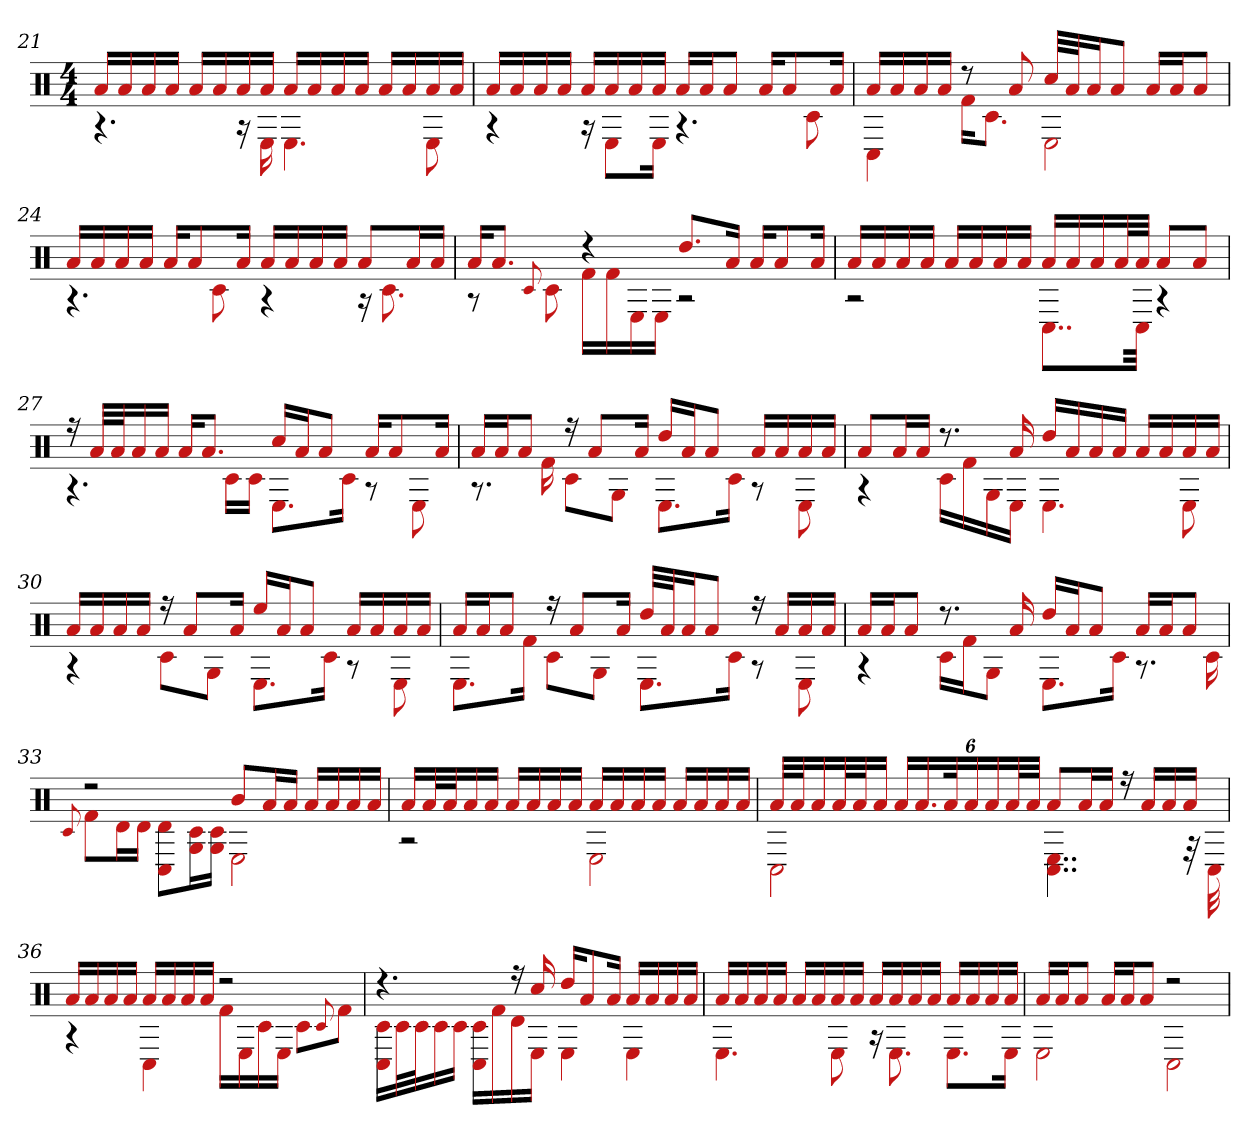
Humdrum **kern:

**kern
*part1
*staff1
*clefX
*k[]
*M4/4
=21
*^
16aLL	4.r
16a	.
16a	.
16aJJ	.
16aLL	.
16a	.
16a	16r
16aJJ	16E
16aLL	4.E
16a	.
16a	.
16aJJ	.
16aLL	.
16a	.
16a	8E
16aJJ	.
=22	=22
16aLL	4r
16a	.
16a	.
16aJJ	.
16aLL	16r
16a	8EL
16a	.
16aJJ	16EJk
16aLL	4.r
16aJ	.
8aJ	.
16aKL	.
8a	.
.	8c#
16aJk	.
=23	=23
16aLL	4C#
16a	.
16a	.
16aJJ	.
8r	16f#KL
.	8.c#J
8a	.
32cc#LLL	2E
32aJ	.
16aJ	.
8aJ	.
16aLL	.
16aJ	.
8aJ	.
=24	=24
16aLL	4.r
16a	.
16a	.
16aJJ	.
16aKL	.
8a	.
.	8c#
16aJk	.
16aLL	4r
16a	.
16a	.
16aJJ	.
8aL	16r
.	8.c#
16aL	.
16aJJ	.
=25	=25
16aKL	8r
8.aJ	.
.	8qqc#
.	8c#
4r	16f#LL
.	16f#
.	16E
.	16EJJ
8.ddL	2r
16aJk	.
16aKL	.
8a	.
16aJk	.
=26	=26
16aLL	2r
16a	.
16a	.
16aJJ	.
16aLL	.
16a	.
16a	.
16aJJ	.
16aLL	8..C#L
16a	.
16a	.
32aL	.
32aJJJ	32C#Jkk
8aL	4r
8aJ	.
=27	=27
16r	4.r
32aLLL	.
32aJ	.
16a	.
16aJJ	.
16aKL	.
8.aJ	.
.	16c#LL
.	16c#JJ
16cc#LL	8.EL
16aJ	.
8aJ	.
.	16c#Jk
16aKL	8r
8a	.
.	8E
16aJk	.
=28	=28
16aLL	8.r
16aJ	.
8aJ	.
.	16f#
16r	8c#L
8aL	.
.	8GJ
16aJk	.
16ddLL	8.EL
16aJ	.
8aJ	.
.	16c#Jk
16aLL	8r
16a	.
16a	8E
16aJJ	.
=29	=29
8aL	4r
16aL	.
16aJJ	.
8.r	16c#LL
.	16f#
.	16G
16a	16EJJ
16ddLL	4.E
16a	.
16a	.
16aJJ	.
16aLL	.
16a	.
16a	8E
16aJJ	.
=30	=30
16aLL	4r
16a	.
16a	.
16aJJ	.
16r	8c#L
8aL	.
.	8GJ
16aJk	.
16eeLL	8.EL
16aJ	.
8aJ	.
.	16c#Jk
16aLL	8r
16a	.
16a	8E
16aJJ	.
=31	=31
16aLL	8.EL
16aJ	.
8aJ	.
.	16f#Jk
16r	8c#L
8aL	.
.	8GJ
16aJk	.
32ddLLL	8.EL
32aJ	.
16aJ	.
8aJ	.
.	16c#Jk
16r	8r
16aLL	.
16a	8E
16aJJ	.
=32	=32
16aLL	4r
16aJ	.
8aJ	.
8.r	16c#LL
.	16f#J
.	8GJ
16a	.
16ddLL	8.EL
16aJ	.
8aJ	.
.	16c#Jk
16aLL	8.r
16aJ	.
8aJ	.
.	16c#
=33	=33
.	8qqc#
2r	8f#L
.	16dL
.	16dJJ
.	8d 8C#L
.	16G 16c#L
.	16G 16c#JJ
8bL	2E
16aL	.
16aJJ	.
16aLL	.
16a	.
16a	.
16aJJ	.
=34	=34
16aLL	2r
32aL	.
32aJ	.
16a	.
16aJJ	.
16aLL	.
16a	.
16a	.
16aJJ	.
16aLL	2E
16a	.
16a	.
16aJJ	.
16aLL	.
16a	.
16a	.
16aJJ	.
=35	=35
32aLLL	2C#
32aJ	.
16a	.
32aL	.
32aJ	.
16aJJ	.
24aLL	.
24.a	.
48ak	.
24a	.
24a	.
48aL	.
48aJJJ	.
8aL	4..E 4..C#
16aL	.
16aJJ	.
16r	.
16aLL	.
16a	.
16aJJ	32r
.	32C#
=36	=36
16aLL	4r
16a	.
16a	.
16aJJ	.
16aLL	4C#
16a	.
16a	.
16aJJ	.
2r	16f#LL
.	16E
.	16c#
.	16EJJ
.	8c#L
.	8qqc#
.	8f#J
=37	=37
4.r	16C# 16c#LL
.	32c#L
.	32c#J
.	16c#
.	16c#JJ
.	16C# 16c#LL
.	16f#
16r	16d
16cc#	16EJJ
16ddKL	4E
8a	.
16aJk	.
16aLL	4E
16a	.
16a	.
16aJJ	.
=38	=38
16aLL	4.E
16a	.
16a	.
16aJJ	.
16aLL	.
16a	.
16a	8E
16aJJ	.
16aLL	16r
16a	8.E
16a	.
16aJJ	.
16aLL	8.EL
16a	.
16a	.
16aJJ	16EJk
=39	=39
16aLL	2E
16aJ	.
8aJ	.
16aLL	.
16aJ	.
8aJ	.
2r	2C#
*v	*v
=
*-
